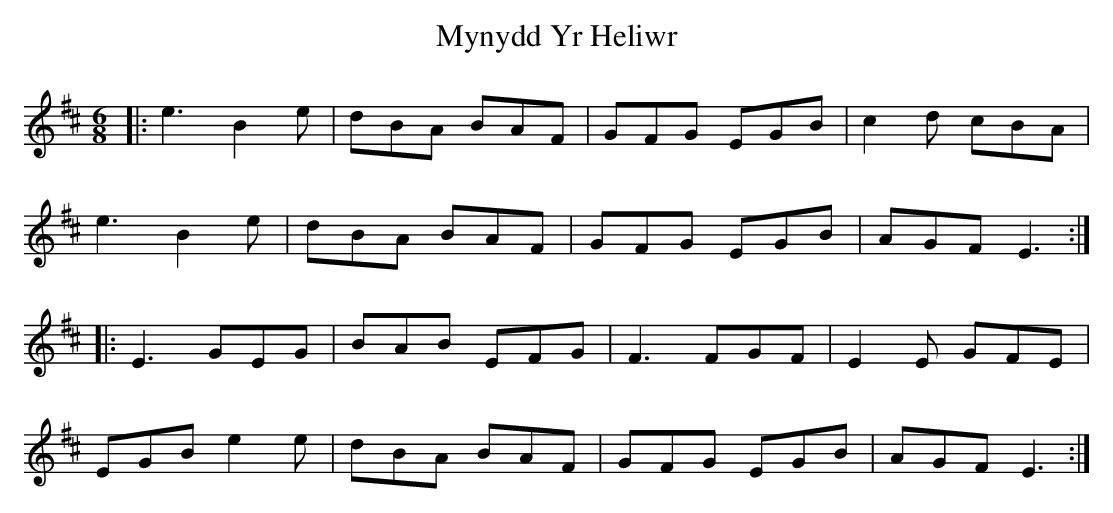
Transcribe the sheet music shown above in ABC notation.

X:1
T: Mynydd Yr Heliwr
M: 6/8
L: 1/8
K: Edor
|:e3 B2e|dBA BAF|GFG EGB|c2d cBA|
e3 B2e|dBA BAF|GFG EGB|AGF E3:|:
E3 GEG|BAB EFG|F3 FGF|E2E GFE|
EGB e2e|dBA BAF|GFG EGB|AGF E3:|
